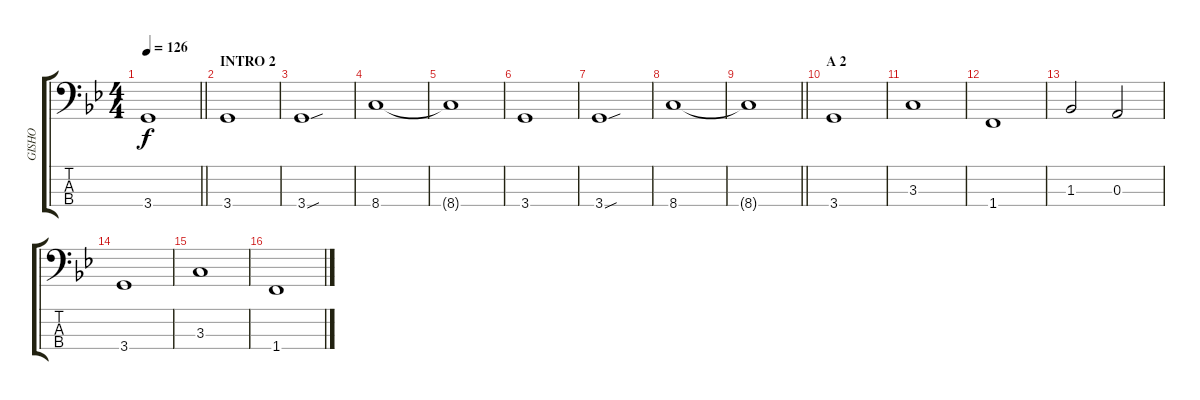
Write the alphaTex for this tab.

\track ("GISHO" "GISHO") {instrument electricbasspick}
\staff {score tabs}
\tuning (G2 D2 A1 E1) {hide}
\ts (4 4)
\tempo 126
\clef f4
\barLineRight lightlight
\ks bb
3.4.1{dy f} |
\section ("" "INTRO 2")
3.4.1 |
3.4{sou}.1 |
8.4.1 |
8.4{t}.1 |
3.4.1 |
3.4{sou}.1 |
8.4.1 |
\barLineRight lightlight
8.4{t}.1 |
\section ("" "A 2")
3.4.1 |
3.3.1 |
1.4.1 |
1.3.2 0.3.2 |
3.4.1 |
3.3.1 |
1.4.1
